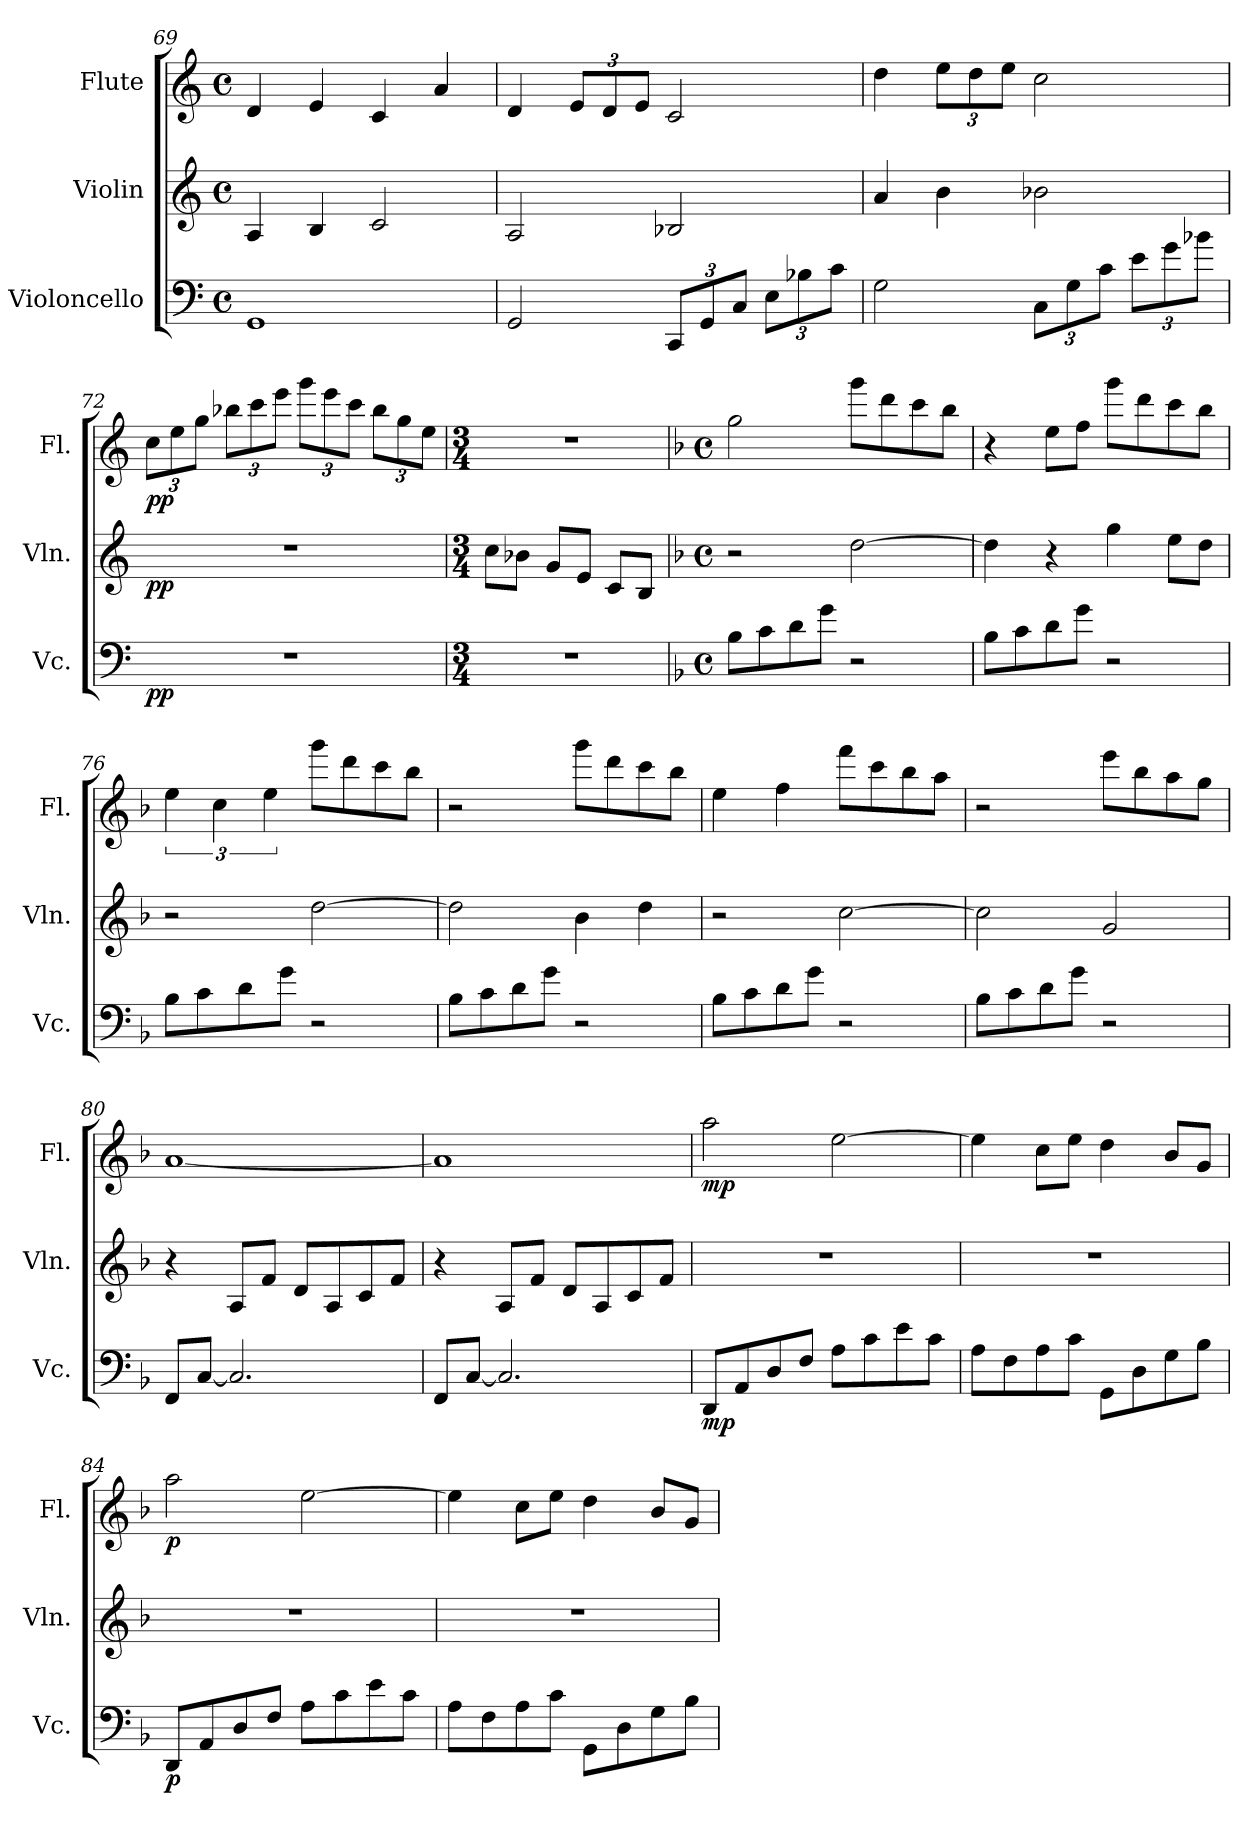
**kern	**dynam	**kern	**dynam	**kern	**dynam
*part3	*part3	*part2	*part2	*part1	*part1
*staff3	*staff3	*staff2	*staff2	*staff1	*staff1
*I"Violoncello	*	*I"Violin	*	*I"Flute	*
*I'Vc.	*	*I'Vln.	*	*I'Fl.	*
*clefF4	*	*clefG2	*	*clefG2	*
*k[]	*	*k[]	*	*k[]	*
*M4/4	*	*M4/4	*	*M4/4	*
*met(c)	*	*met(c)	*	*met(c)	*
=69	=69	=69	=69	=69	=69
1GG	.	4A/	.	4d/	.
.	.	4B/	.	4e/	.
.	.	2c/	.	4c/	.
.	.	.	.	4a/	.
!!LO:LB:g=z
=70	=70	=70	=70	=70	=70
2GG/	.	2A/	.	4d/	.
*	*	*	*	*Xbrackettup	*
.	.	.	.	12e/L	.
.	.	.	.	12d/	.
.	.	.	.	12e/J	.
*Xbrackettup	*	*	*	*	*
12CC/L	.	2B-X/	.	2c/	.
12GG/	.	.	.	.	.
12C/J	.	.	.	.	.
12E\L	.	.	.	.	.
12B-X\	.	.	.	.	.
12c\J	.	.	.	.	.
=71	=71	=71	=71	=71	=71
2G\	.	4a/	.	4dd\	.
.	.	4b\	.	12ee\L	.
.	.	.	.	12dd\	.
.	.	.	.	12ee\J	.
12C\L	.	2b-X\	.	2cc\	.
12G\	.	.	.	.	.
12c\J	.	.	.	.	.
12e\L	.	.	.	.	.
12g\	.	.	.	.	.
12b-X\J	.	.	.	.	.
=72	=72	=72	=72	=72	=72
!	!LO:DY:b	!	!LO:DY:b	!	!LO:DY:b
1r	pp	1r	pp	12cc\L	pp
.	.	.	.	12ee\	.
.	.	.	.	12gg\J	.
.	.	.	.	12bb-X\L	.
.	.	.	.	12ccc\	.
.	.	.	.	12eee\J	.
.	.	.	.	12ggg\L	.
.	.	.	.	12eee\	.
.	.	.	.	12ccc\J	.
.	.	.	.	12bb-\L	.
.	.	.	.	12gg\	.
.	.	.	.	12ee\J	.
!!LO:PB:g=z
=73	=73	=73	=73	=73	=73
*M3/4	*	*M3/4	*	*M3/4	*
2.r	.	8cc\L	.	2.r	.
.	.	8b-X\J	.	.	.
.	.	8g/L	.	.	.
.	.	8e/J	.	.	.
.	.	8c/L	.	.	.
.	.	8B/J	.	.	.
=74	=74	=74	=74	=74	=74
*k[b-]	*	*k[b-]	*	*k[b-]	*
*M4/4	*	*M4/4	*	*M4/4	*
*met(c)	*	*met(c)	*	*met(c)	*
8B-\L	.	2r	.	2gg\	.
8c\	.	.	.	.	.
8d\	.	.	.	.	.
8g\J	.	.	.	.	.
2r	.	[2dd\	.	8ggg\L	.
.	.	.	.	8ddd\	.
.	.	.	.	8ccc\	.
.	.	.	.	8bb-\J	.
=75	=75	=75	=75	=75	=75
8B-\L	.	4dd\]	.	4r	.
8c\	.	.	.	.	.
8d\	.	4r	.	8ee\L	.
8g\J	.	.	.	8ff\J	.
2r	.	4gg\	.	8ggg\L	.
.	.	.	.	8ddd\	.
.	.	8ee\L	.	8ccc\	.
.	.	8dd\J	.	8bb-\J	.
=76	=76	=76	=76	=76	=76
*	*	*	*	*brackettup	*
8B-\L	.	2r	.	6ee\	.
8c\	.	.	.	.	.
.	.	.	.	6cc\	.
8d\	.	.	.	.	.
.	.	.	.	6ee\	.
8g\J	.	.	.	.	.
2r	.	[2dd\	.	8ggg\L	.
.	.	.	.	8ddd\	.
.	.	.	.	8ccc\	.
.	.	.	.	8bb-\J	.
!!LO:LB:g=z
=77	=77	=77	=77	=77	=77
8B-\L	.	2dd\]	.	2r	.
8c\	.	.	.	.	.
8d\	.	.	.	.	.
8g\J	.	.	.	.	.
2r	.	4b-\	.	8ggg\L	.
.	.	.	.	8ddd\	.
.	.	4dd\	.	8ccc\	.
.	.	.	.	8bb-\J	.
=78	=78	=78	=78	=78	=78
8B-\L	.	2r	.	4ee\	.
8c\	.	.	.	.	.
8d\	.	.	.	4ff\	.
8g\J	.	.	.	.	.
2r	.	[2cc\	.	8fff\L	.
.	.	.	.	8ccc\	.
.	.	.	.	8bb-\	.
.	.	.	.	8aa\J	.
=79	=79	=79	=79	=79	=79
8B-\L	.	2cc\]	.	2r	.
8c\	.	.	.	.	.
8d\	.	.	.	.	.
8g\J	.	.	.	.	.
2r	.	2g/	.	8eee\L	.
.	.	.	.	8bb-\	.
.	.	.	.	8aa\	.
.	.	.	.	8gg\J	.
=80	=80	=80	=80	=80	=80
8FF/L	.	4r	.	[1a	.
[8C/J	.	.	.	.	.
2.C/]	.	8A/L	.	.	.
.	.	8f/J	.	.	.
.	.	8d/L	.	.	.
.	.	8A/	.	.	.
.	.	8c/	.	.	.
.	.	8f/J	.	.	.
!!LO:LB:g=z
=81	=81	=81	=81	=81	=81
8FF/L	.	4r	.	1a]	.
[8C/J	.	.	.	.	.
2.C/]	.	8A/L	.	.	.
.	.	8f/J	.	.	.
.	.	8d/L	.	.	.
.	.	8A/	.	.	.
.	.	8c/	.	.	.
.	.	8f/J	.	.	.
=82	=82	=82	=82	=82	=82
!	!LO:DY:b	!	!	!	!LO:DY:b
8DD/L	mp	1r	.	2aa\	mp
8AA/	.	.	.	.	.
8D/	.	.	.	.	.
8F/J	.	.	.	.	.
8A\L	.	.	.	[2ee\	.
8c\	.	.	.	.	.
8e\	.	.	.	.	.
8c\J	.	.	.	.	.
=83	=83	=83	=83	=83	=83
8A\L	.	1r	.	4ee\]	.
8F\	.	.	.	.	.
8A\	.	.	.	8cc\L	.
8c\J	.	.	.	8ee\J	.
8GG\L	.	.	.	4dd\	.
8D\	.	.	.	.	.
8G\	.	.	.	8b-/L	.
8B-\J	.	.	.	8g/J	.
=84	=84	=84	=84	=84	=84
!	!LO:DY:b	!	!	!	!LO:DY:b
8DD/L	p	1r	.	2aa\	p
8AA/	.	.	.	.	.
8D/	.	.	.	.	.
8F/J	.	.	.	.	.
8A\L	.	.	.	[2ee\	.
8c\	.	.	.	.	.
8e\	.	.	.	.	.
8c\J	.	.	.	.	.
=85	=85	=85	=85	=85	=85
8A\L	.	1r	.	4ee\]	.
8F\	.	.	.	.	.
8A\	.	.	.	8cc\L	.
8c\J	.	.	.	8ee\J	.
8GG\L	.	.	.	4dd\	.
8D\	.	.	.	.	.
8G\	.	.	.	8b-/L	.
8B-\J	.	.	.	8g/J	.
=	=	=	=	=	=
*-	*-	*-	*-	*-	*-
